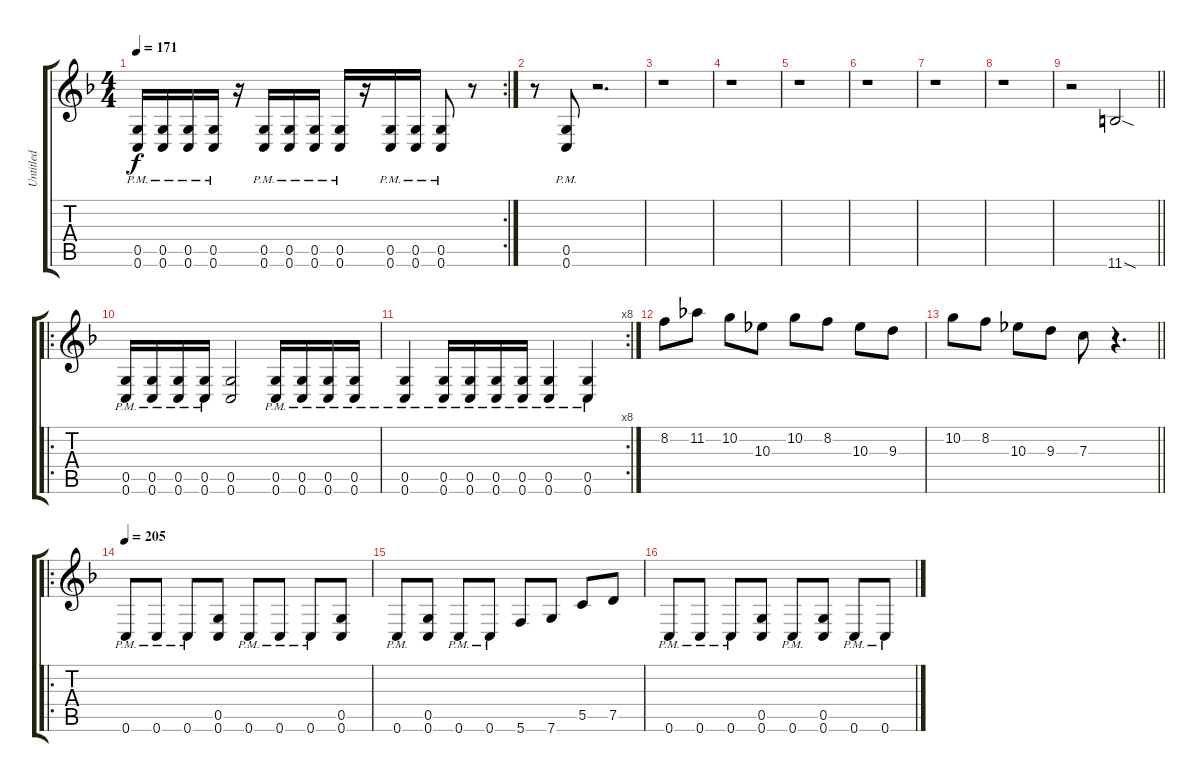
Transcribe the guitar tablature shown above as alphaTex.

\track ("Untitled" "Untitled") {instrument distortionguitar}
\staff {score tabs}
\tuning (D4 A3 F3 C3 G2 C2) {hide}
\rc 2
\ts (4 4)
\tempo 171
\clef g2
\ks f
(0.5{pm} 0.6{pm}).16{dy f} (0.5{pm} 0.6{pm}).16 (0.5{pm} 0.6{pm}).16 (0.5{pm} 0.6{pm}).16 r.16 (0.5{pm} 0.6{pm}).16 (0.5{pm} 0.6{pm}).16 (0.5{pm} 0.6{pm}).16 (0.5{pm} 0.6{pm}).16 r.16 (0.5{pm} 0.6{pm}).16 (0.5{pm} 0.6{pm}).16 (0.5{pm} 0.6{pm}).8 r.8 |
r.8 (0.5{pm} 0.6{pm}).8 r.2{d} |
r.1 |
r.1 |
r.1 |
r.1 |
r.1 |
r.1 |
\barLineRight lightlight
r.2 11.6{sod}.2 |
\ro
(0.5{pm} 0.6{pm}).16 (0.5{pm} 0.6{pm}).16 (0.5{pm} 0.6{pm}).16 (0.5{pm} 0.6{pm}).16 (0.5 0.6).2 (0.5{pm} 0.6{pm}).16 (0.5{pm} 0.6{pm}).16 (0.5{pm} 0.6{pm}).16 (0.5{pm} 0.6{pm}).16 |
\rc 8
(0.5{pm} 0.6{pm}).4 (0.5{pm} 0.6{pm}).16 (0.5{pm} 0.6{pm}).16 (0.5{pm} 0.6{pm}).16 (0.5{pm} 0.6{pm}).16 (0.5{pm} 0.6{pm}).4 (0.5{pm} 0.6{pm}).4 |
8.2.8 11.2.8 10.2.8 10.3.8 10.2.8 8.2.8 10.3.8 9.3.8 |
\barLineRight lightlight
10.2.8 8.2.8 10.3.8 9.3.8 7.3.8 r.4{d} |
\ro
\tempo 205
0.6{pm}.8 0.6{pm}.8 0.6{pm}.8 (0.5 0.6).8 0.6{pm}.8 0.6{pm}.8 0.6{pm}.8 (0.5 0.6).8 |
0.6{pm}.8 (0.5 0.6).8 0.6{pm}.8 0.6{pm}.8 5.6.8 7.6.8 5.5.8 7.5.8 |
0.6{pm}.8 0.6{pm}.8 0.6{pm}.8 (0.5 0.6).8 0.6{pm}.8 (0.5 0.6).8 0.6{pm}.8 0.6{pm}.8
